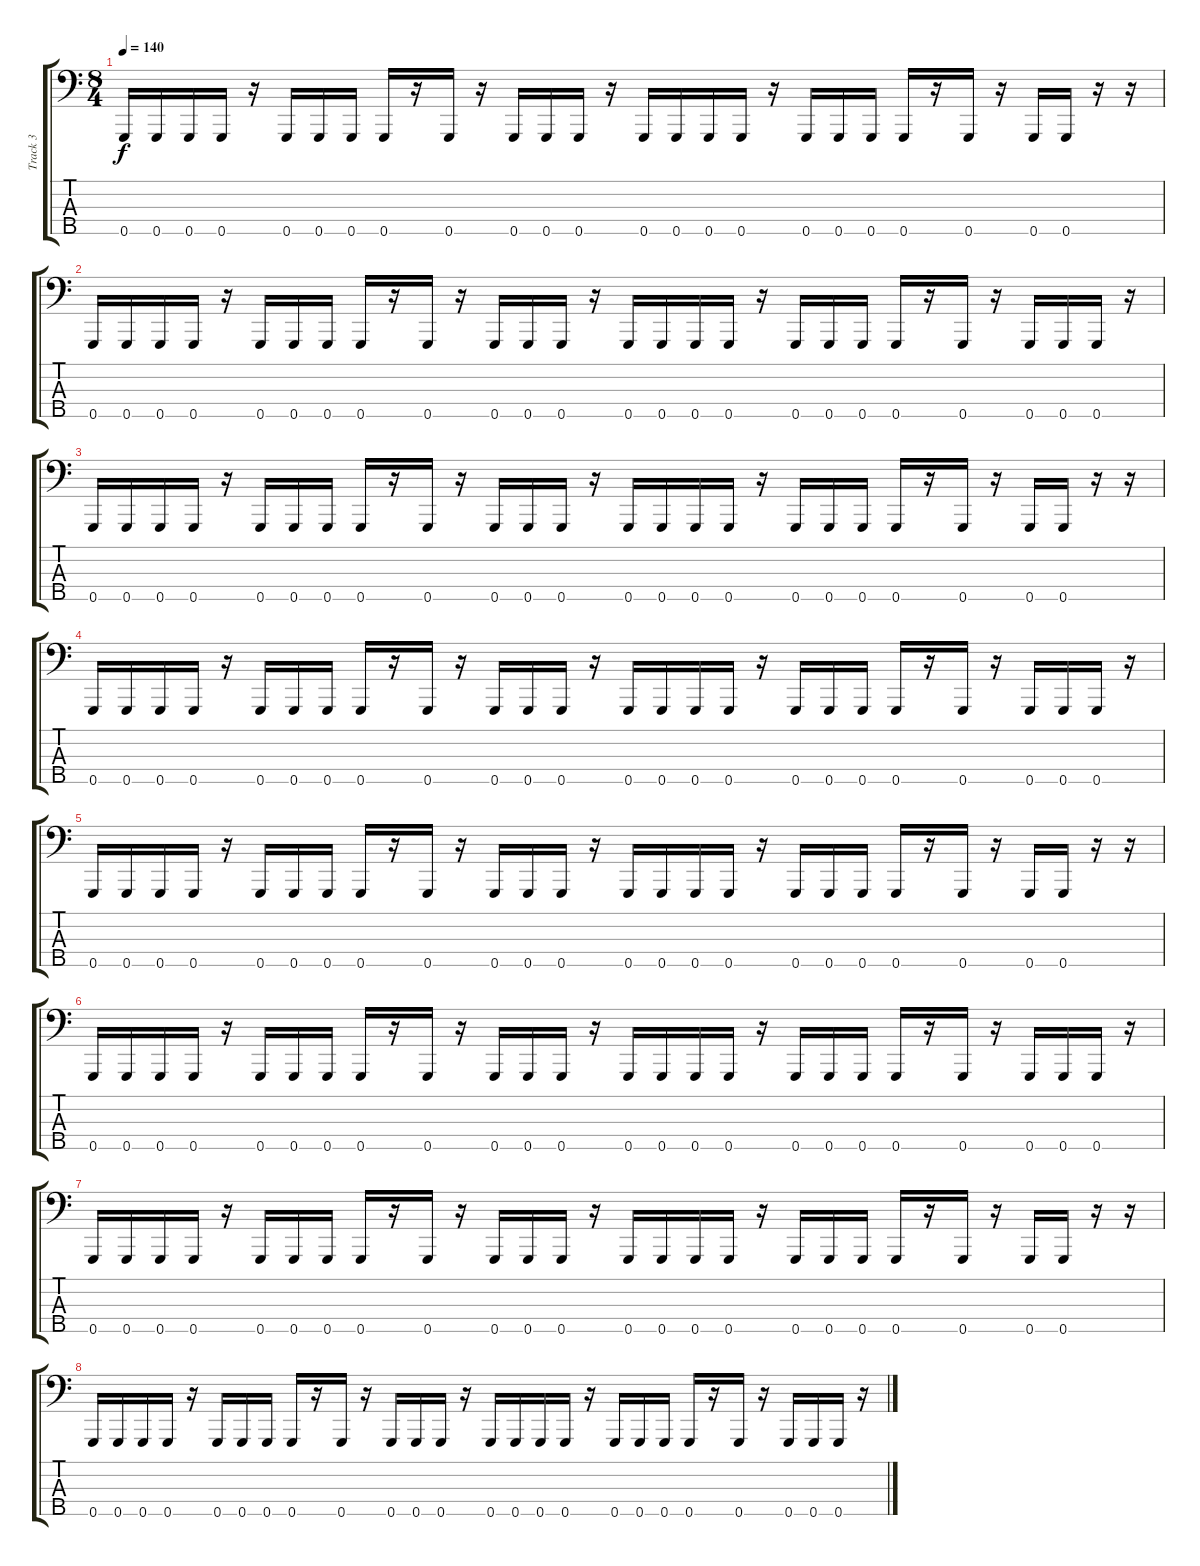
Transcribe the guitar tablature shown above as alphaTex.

\track ("Track 3" "Track 3") {solo instrument electricbasspick}
\staff {score tabs}
\tuning (G2 Eb2 Bb1 F1 G0) {hide}
\ts (8 4)
\tempo 140
\clef f4
\ks c
0.5.16{dy f} 0.5.16 0.5.16 0.5.16 r.16 0.5.16 0.5.16 0.5.16 0.5.16 r.16 0.5.16 r.16 0.5.16 0.5.16 0.5.16 r.16 0.5.16 0.5.16 0.5.16 0.5.16 r.16 0.5.16 0.5.16 0.5.16 0.5.16 r.16 0.5.16 r.16 0.5.16 0.5.16 r.16 r.16 |
0.5.16 0.5.16 0.5.16 0.5.16 r.16 0.5.16 0.5.16 0.5.16 0.5.16 r.16 0.5.16 r.16 0.5.16 0.5.16 0.5.16 r.16 0.5.16 0.5.16 0.5.16 0.5.16 r.16 0.5.16 0.5.16 0.5.16 0.5.16 r.16 0.5.16 r.16 0.5.16 0.5.16 0.5.16 r.16 |
0.5.16 0.5.16 0.5.16 0.5.16 r.16 0.5.16 0.5.16 0.5.16 0.5.16 r.16 0.5.16 r.16 0.5.16 0.5.16 0.5.16 r.16 0.5.16 0.5.16 0.5.16 0.5.16 r.16 0.5.16 0.5.16 0.5.16 0.5.16 r.16 0.5.16 r.16 0.5.16 0.5.16 r.16 r.16 |
0.5.16 0.5.16 0.5.16 0.5.16 r.16 0.5.16 0.5.16 0.5.16 0.5.16 r.16 0.5.16 r.16 0.5.16 0.5.16 0.5.16 r.16 0.5.16 0.5.16 0.5.16 0.5.16 r.16 0.5.16 0.5.16 0.5.16 0.5.16 r.16 0.5.16 r.16 0.5.16 0.5.16 0.5.16 r.16 |
0.5.16 0.5.16 0.5.16 0.5.16 r.16 0.5.16 0.5.16 0.5.16 0.5.16 r.16 0.5.16 r.16 0.5.16 0.5.16 0.5.16 r.16 0.5.16 0.5.16 0.5.16 0.5.16 r.16 0.5.16 0.5.16 0.5.16 0.5.16 r.16 0.5.16 r.16 0.5.16 0.5.16 r.16 r.16 |
0.5.16 0.5.16 0.5.16 0.5.16 r.16 0.5.16 0.5.16 0.5.16 0.5.16 r.16 0.5.16 r.16 0.5.16 0.5.16 0.5.16 r.16 0.5.16 0.5.16 0.5.16 0.5.16 r.16 0.5.16 0.5.16 0.5.16 0.5.16 r.16 0.5.16 r.16 0.5.16 0.5.16 0.5.16 r.16 |
0.5.16 0.5.16 0.5.16 0.5.16 r.16 0.5.16 0.5.16 0.5.16 0.5.16 r.16 0.5.16 r.16 0.5.16 0.5.16 0.5.16 r.16 0.5.16 0.5.16 0.5.16 0.5.16 r.16 0.5.16 0.5.16 0.5.16 0.5.16 r.16 0.5.16 r.16 0.5.16 0.5.16 r.16 r.16 |
0.5.16 0.5.16 0.5.16 0.5.16 r.16 0.5.16 0.5.16 0.5.16 0.5.16 r.16 0.5.16 r.16 0.5.16 0.5.16 0.5.16 r.16 0.5.16 0.5.16 0.5.16 0.5.16 r.16 0.5.16 0.5.16 0.5.16 0.5.16 r.16 0.5.16 r.16 0.5.16 0.5.16 0.5.16 r.16
